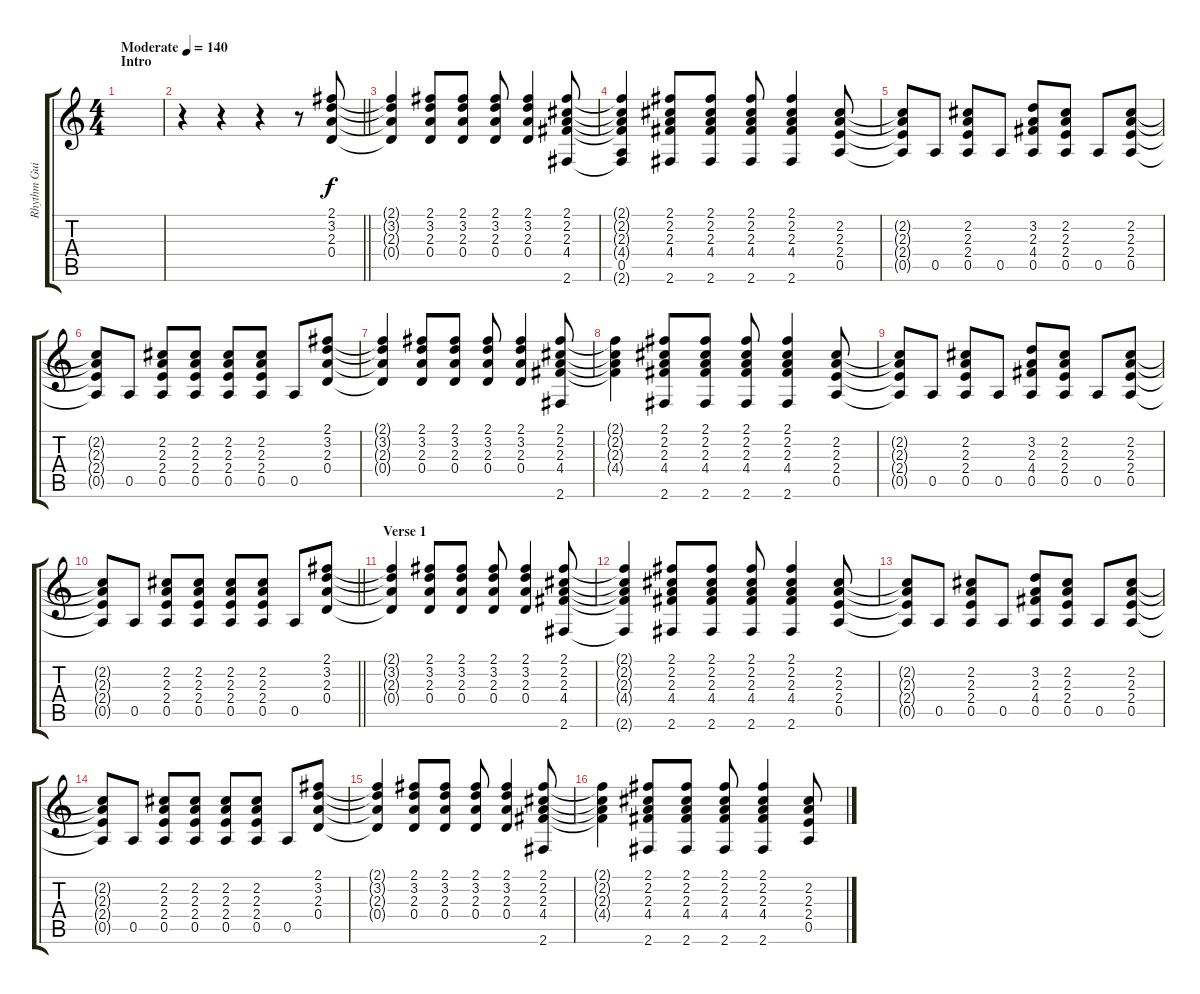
\track ("Rhythm Guitar" "Rhythm Gui") {instrument overdrivenguitar}
\staff {score tabs}
\tuning (E4 B3 G3 D3 A2 E2) {hide}
\ts (4 4)
\section ("" "Intro")
\tempo (140 "Moderate")
\clef g2
\ks c
|
\barLineRight lightlight
r.4 r.4 r.4 r.8 (2.1 3.2 2.3 0.4).8 |
(2.1{t} 3.2{t} 2.3{t} 0.4{t}).4 (2.1 3.2 2.3 0.4).8 (2.1 3.2 2.3 0.4).8 (2.1 3.2 2.3 0.4).8 (2.1 3.2 2.3 0.4).4 (2.1 2.2 2.3 4.4 2.6).8 |
(2.1{t} 2.2{t} 2.3{t} 4.4{t} 0.5 2.6{t}).4 (2.1 2.2 2.3 4.4 2.6).8 (2.1 2.2 2.3 4.4 2.6).8 (2.1 2.2 2.3 4.4 2.6).8 (2.1 2.2 2.3 4.4 2.6).4 (2.2 2.3 2.4 0.5).8 |
(2.2{t} 2.3{t} 2.4{t} 0.5{t}).8 0.5.8 (2.2 2.3 2.4 0.5).8 0.5.8 (3.2 2.3 4.4 0.5).8 (2.2 2.3 2.4 0.5).8 0.5.8 (2.2 2.3 2.4 0.5).8 |
(2.2{t} 2.3{t} 2.4{t} 0.5{t}).8 0.5.8 (2.2 2.3 2.4 0.5).8 (2.2 2.3 2.4 0.5).8 (2.2 2.3 2.4 0.5).8 (2.2 2.3 2.4 0.5).8 0.5.8 (2.1 3.2 2.3 0.4).8 |
(2.1{t} 3.2{t} 2.3{t} 0.4{t}).4 (2.1 3.2 2.3 0.4).8 (2.1 3.2 2.3 0.4).8 (2.1 3.2 2.3 0.4).8 (2.1 3.2 2.3 0.4).4 (2.1 2.2 2.3 4.4 2.6).8 |
(2.1{t} 2.2{t} 2.3{t} 4.4{t}).4 (2.1 2.2 2.3 4.4 2.6).8 (2.1 2.2 2.3 4.4 2.6).8 (2.1 2.2 2.3 4.4 2.6).8 (2.1 2.2 2.3 4.4 2.6).4 (2.2 2.3 2.4 0.5).8 |
(2.2{t} 2.3{t} 2.4{t} 0.5{t}).8 0.5.8 (2.2 2.3 2.4 0.5).8 0.5.8 (3.2 2.3 4.4 0.5).8 (2.2 2.3 2.4 0.5).8 0.5.8 (2.2 2.3 2.4 0.5).8 |
\barLineRight lightlight
(2.2{t} 2.3{t} 2.4{t} 0.5{t}).8 0.5.8 (2.2 2.3 2.4 0.5).8 (2.2 2.3 2.4 0.5).8 (2.2 2.3 2.4 0.5).8 (2.2 2.3 2.4 0.5).8 0.5.8 (2.1 3.2 2.3 0.4).8 |
\section ("" "Verse 1")
(2.1{t} 3.2{t} 2.3{t} 0.4{t}).4 (2.1 3.2 2.3 0.4).8 (2.1 3.2 2.3 0.4).8 (2.1 3.2 2.3 0.4).8 (2.1 3.2 2.3 0.4).4 (2.1 2.2 2.3 4.4 2.6).8 |
(2.1{t} 2.2{t} 2.3{t} 4.4{t} 2.6{t}).4 (2.1 2.2 2.3 4.4 2.6).8 (2.1 2.2 2.3 4.4 2.6).8 (2.1 2.2 2.3 4.4 2.6).8 (2.1 2.2 2.3 4.4 2.6).4 (2.2 2.3 2.4 0.5).8 |
(2.2{t} 2.3{t} 2.4{t} 0.5{t}).8 0.5.8 (2.2 2.3 2.4 0.5).8 0.5.8 (3.2 2.3 4.4 0.5).8 (2.2 2.3 2.4 0.5).8 0.5.8 (2.2 2.3 2.4 0.5).8 |
(2.2{t} 2.3{t} 2.4{t} 0.5{t}).8 0.5.8 (2.2 2.3 2.4 0.5).8 (2.2 2.3 2.4 0.5).8 (2.2 2.3 2.4 0.5).8 (2.2 2.3 2.4 0.5).8 0.5.8 (2.1 3.2 2.3 0.4).8 |
(2.1{t} 3.2{t} 2.3{t} 0.4{t}).4 (2.1 3.2 2.3 0.4).8 (2.1 3.2 2.3 0.4).8 (2.1 3.2 2.3 0.4).8 (2.1 3.2 2.3 0.4).4 (2.1 2.2 2.3 4.4 2.6).8 |
(2.1{t} 2.2{t} 2.3{t} 4.4{t}).4 (2.1 2.2 2.3 4.4 2.6).8 (2.1 2.2 2.3 4.4 2.6).8 (2.1 2.2 2.3 4.4 2.6).8 (2.1 2.2 2.3 4.4 2.6).4 (2.2 2.3 2.4 0.5).8
